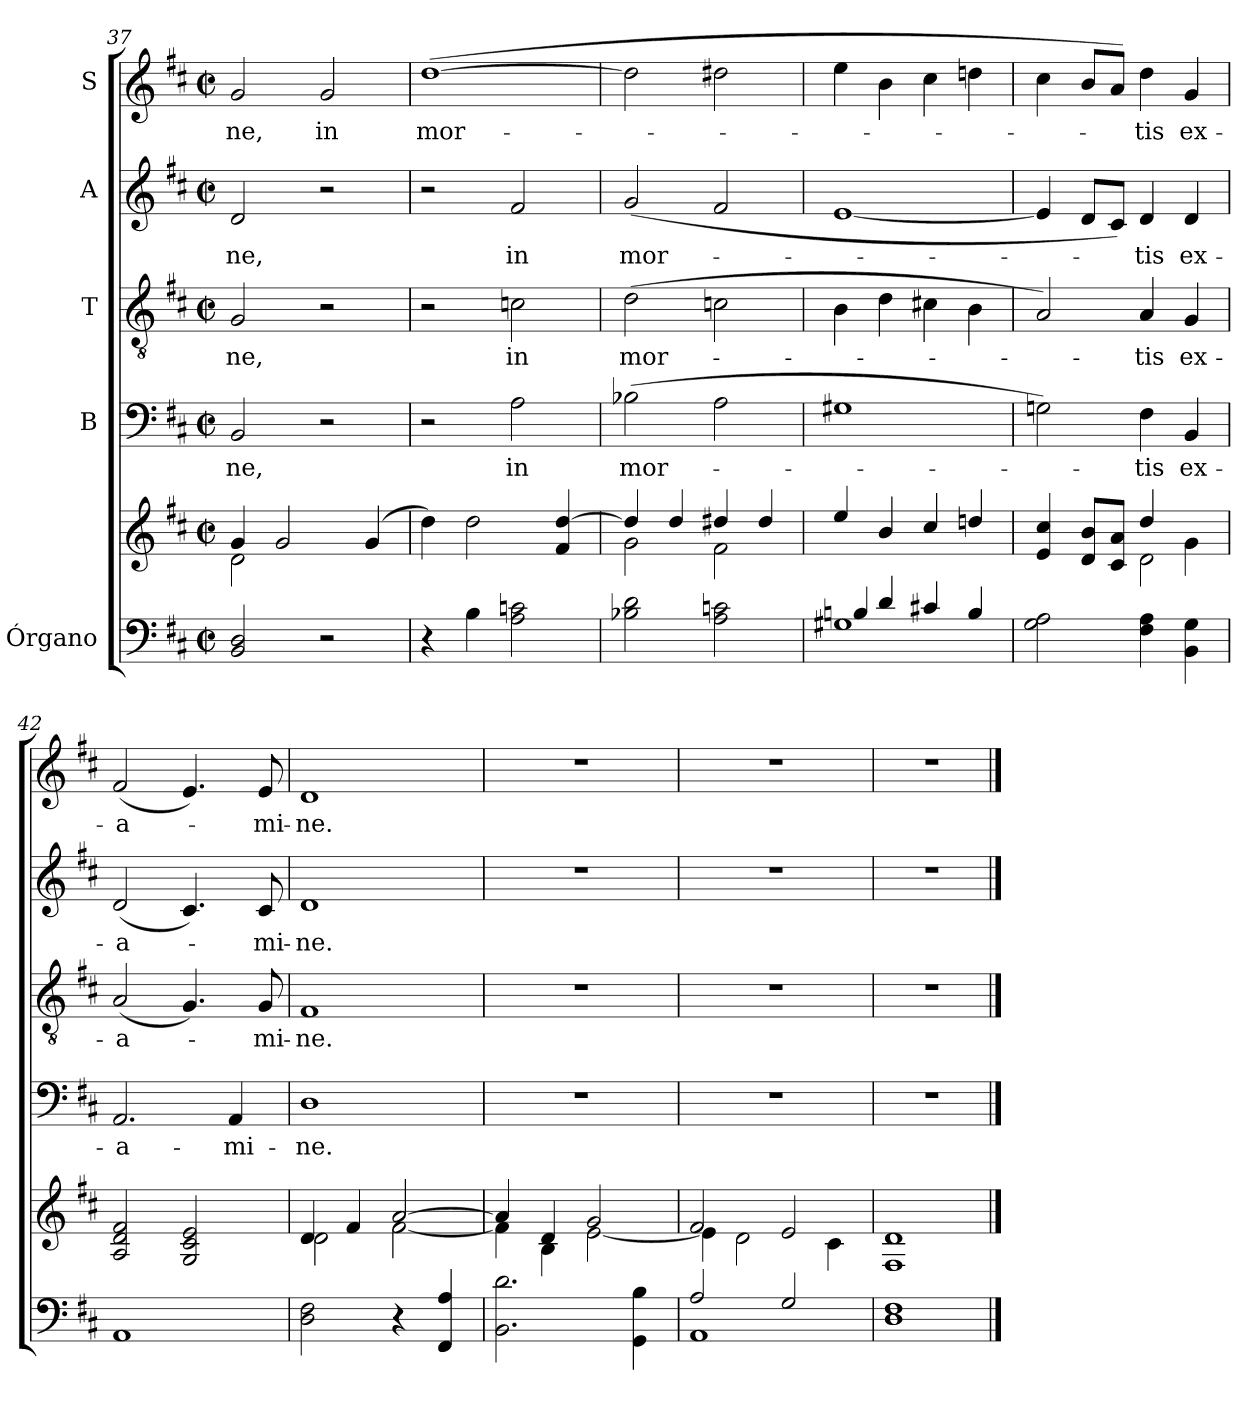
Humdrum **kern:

**kern	**kern	**kern	**text	**kern	**text	**kern	**text	**kern	**text
*part5	*part5	*part4	*part4	*part3	*part3	*part2	*part2	*part1	*part1
*staff6	*staff5	*staff4	*staff4	*staff3	*staff3	*staff2	*staff2	*staff1	*staff1
*I"Órgano	*	*I"B	*	*I"T	*	*I"A	*	*I"S	*
*clefF4	*clefG2	*clefF4	*	*clefGv2	*	*clefG2	*	*clefG2	*
*k[f#c#]	*k[f#c#]	*k[f#c#]	*	*k[f#c#]	*	*k[f#c#]	*	*k[f#c#]	*
*M2/2	*M2/2	*M2/2	*	*M2/2	*	*M2/2	*	*M2/2	*
*met(c|)	*met(c|)	*met(c|)	*	*met(c|)	*	*met(c|)	*	*met(c|)	*
=37	=37	=37	=37	=37	=37	=37	=37	=37	=37
*	*^	*	*	*	*	*	*	*	*
!	!	!	!	!	!	!	!	!LO:LY:b	!	!
2BB/ 2D/	4g/	2d\	2BB/	-ne,	2G/	-ne,	2d/	-ne,	2g/	-ne,
.	2g/	.	.	.	.	.	.	.	.	.
2r	.	2ryy	2r	.	2r	.	2r	.	2g/	in
.	(<4g/	.	.	.	.	.	.	.	.	.
*	*v	*v	*	*	*	*	*	*	*	*
!!LO:LB:g=z
=38	=38	=38	=38	=38	=38	=38	=38	=38	=38
4r	4dd\)	2r	.	2r	.	2r	.	(>[1dd	mor-
4B\	2dd\	.	.	.	.	.	.	.	.
!	!	!	!	!	!	!	!LO:LY:b	!	!
2A\ 2cn\	.	2A\	in	2cn\	in	2f#/	in	.	.
.	4f#/ [4dd/	.	.	.	.	.	.	.	.
=39	=39	=39	=39	=39	=39	=39	=39	=39	=39
*	*^	*	*	*	*	*	*	*	*
!	!	!	!	!	!	!	!	!LO:LY:b	!	!
2B-X\ 2d\	4dd/]	2g\	(>2B-X\	mor-	(>2d\	mor-	(<2g/	mor-	2dd\]	.
.	4dd/	.	.	.	.	.	.	.	.	.
2A\ 2cn\	4dd#X/	2f#\	2A\	.	2cn\	.	2f#/	.	2dd#X\	.
.	4dd#/	.	.	.	.	.	.	.	.	.
*	*v	*v	*	*	*	*	*	*	*	*
=40	=40	=40	=40	=40	=40	=40	=40	=40	=40
*^	*	*	*	*	*	*	*	*	*
1G#X	4Bn/	4ee/	1G#X	.	4B\	.	[1e	.	4ee\	.
.	4d/	4b/	.	.	4d\	.	.	.	4b\	.
.	4c#X/	4cc#/	.	.	4c#X\	.	.	.	4cc#\	.
.	4B/	4ddn/	.	.	4B\	.	.	.	4ddn\	.
*v	*v	*	*	*	*	*	*	*	*	*
=41	=41	=41	=41	=41	=41	=41	=41	=41	=41
*	*^	*	*	*	*	*	*	*	*
2G\ 2A\	4e/ 4cc#/	2ryy	2Gn\)	.	2A/)	.	4e/]	.	4cc#\	.
.	8d/ 8b/L	.	.	.	.	.	8d/L	.	8b\L	.
.	8c#/ 8a/J	.	.	.	.	.	8c#/J)	.	8a/J)	.
!	!	!	!	!	!	!	!	!LO:LY:b	!	!
4F#\ 4A\	4dd/	2d\	4F#\	-tis	4A/	-tis	4d/	-tis	4dd\	-tis
!	!	!	!	!	!	!	!	!LO:LY:b	!	!
4BB\ 4G\	4g\	.	4BB/	ex-	4G/	ex-	4d/	ex-	4g/	ex-
*	*v	*v	*	*	*	*	*	*	*	*
=42	=42	=42	=42	=42	=42	=42	=42	=42	=42
!	!	!	!	!	!	!	!LO:LY:b	!	!
1AA	2A/ 2d/ 2f#/	2.AA/	-a-	(<2A/	-a-	(<2d/	-a-	(<2f#/	-a-
.	2G/ 2c#/ 2e/	.	.	4.G/)	.	4.c#/)	.	4.e/)	.
.	.	4AA/	-mi-	.	.	.	.	.	.
!	!	!	!	!	!	!	!LO:LY:b	!	!
.	.	.	.	8G/	-mi-	8c#/	-mi-	8e/	-mi-
=43	=43	=43	=43	=43	=43	=43	=43	=43	=43
*	*^	*	*	*	*	*	*	*	*
!	!	!	!	!	!	!	!	!LO:LY:b	!	!
2D\ 2F#\	4d/	2d\	1D	-ne.	1F#	-ne.	1d	-ne.	1d	-ne.
.	4f#/	.	.	.	.	.	.	.	.	.
4r	[2a/	[2f#\	.	.	.	.	.	.	.	.
4FF#/ 4A/	.	.	.	.	.	.	.	.	.	.
=44	=44	=44	=44	=44	=44	=44	=44	=44	=44	=44
2.BB\ 2.d\	4a/]	4f#\]	1r	.	1r	.	1r	.	1r	.
.	4d/	4B\	.	.	.	.	.	.	.	.
.	2g/	[2e\	.	.	.	.	.	.	.	.
4GG\ 4B\	.	.	.	.	.	.	.	.	.	.
=45	=45	=45	=45	=45	=45	=45	=45	=45	=45	=45
*^	*	*	*	*	*	*	*	*	*	*
2A/	1AA	2f#/	4e\]	1r	.	1r	.	1r	.	1r	.
.	.	.	2d\	.	.	.	.	.	.	.	.
2G/	.	2e/	.	.	.	.	.	.	.	.	.
.	.	.	4c#\	.	.	.	.	.	.	.	.
*v	*v	*	*	*	*	*	*	*	*	*	*
*	*v	*v	*	*	*	*	*	*	*	*
=46	=46	=46	=46	=46	=46	=46	=46	=46	=46
1D 1F#	1F# 1d	1r	.	1r	.	1r	.	1r	.
==	==	==	==	==	==	==	==	==	==
*-	*-	*-	*-	*-	*-	*-	*-	*-	*-
